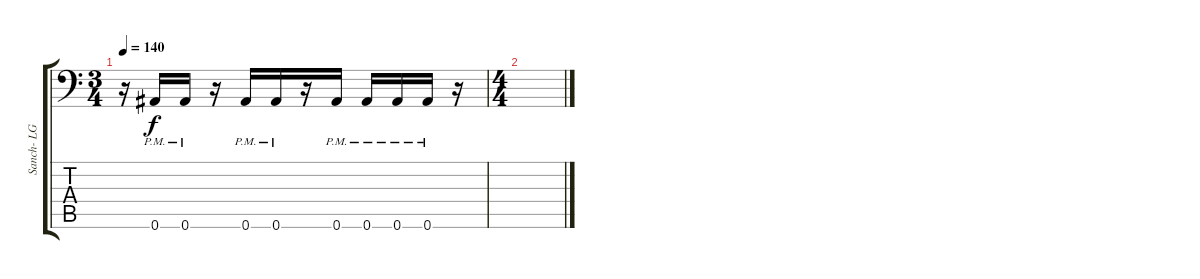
\track ("Sanch- LG" "Sanch- LG") {instrument distortionguitar}
\staff {score tabs}
\tuning (C4 G3 Eb3 Bb2 F2 Bb1) {hide}
\ts (3 4)
\tempo 140
\clef f4
\ks c
r.16{dy f} 0.6{pm}.16 0.6{pm}.16 r.16 0.6{pm}.16 0.6{pm}.16 r.16 0.6{pm}.16 0.6{pm}.16 0.6{pm}.16 0.6{pm}.16 r.16 |
\ts (4 4)
